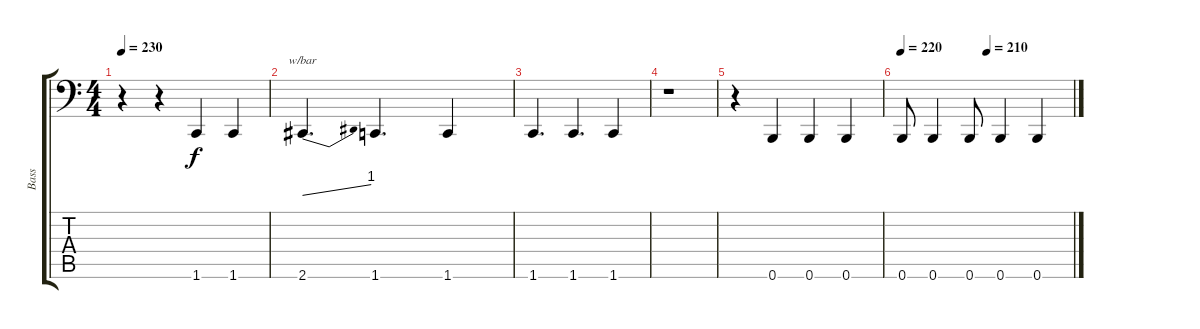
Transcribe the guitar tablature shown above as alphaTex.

\track ("Bass" "Bass") {instrument electricbassfinger}
\staff {score tabs}
\tuning (Db3 Ab2 E2 B1 Gb1 B0) {hide}
\ts (4 4)
\tempo 230
\clef f4
\ks c
r.4{dy f} r.4 1.6.4 1.6.4 |
2.6.4{d tbe (dive default 0 0 60 4)} 1.6.4{d} 1.6.4 |
1.6.4{d} 1.6.4{d} 1.6.4 |
r.1 |
r.4 0.6.4 0.6.4 0.6.4 |
\tempo 220
\tempo (210 0.5)
0.6.8 0.6.4 0.6.8 0.6.4 0.6.4
